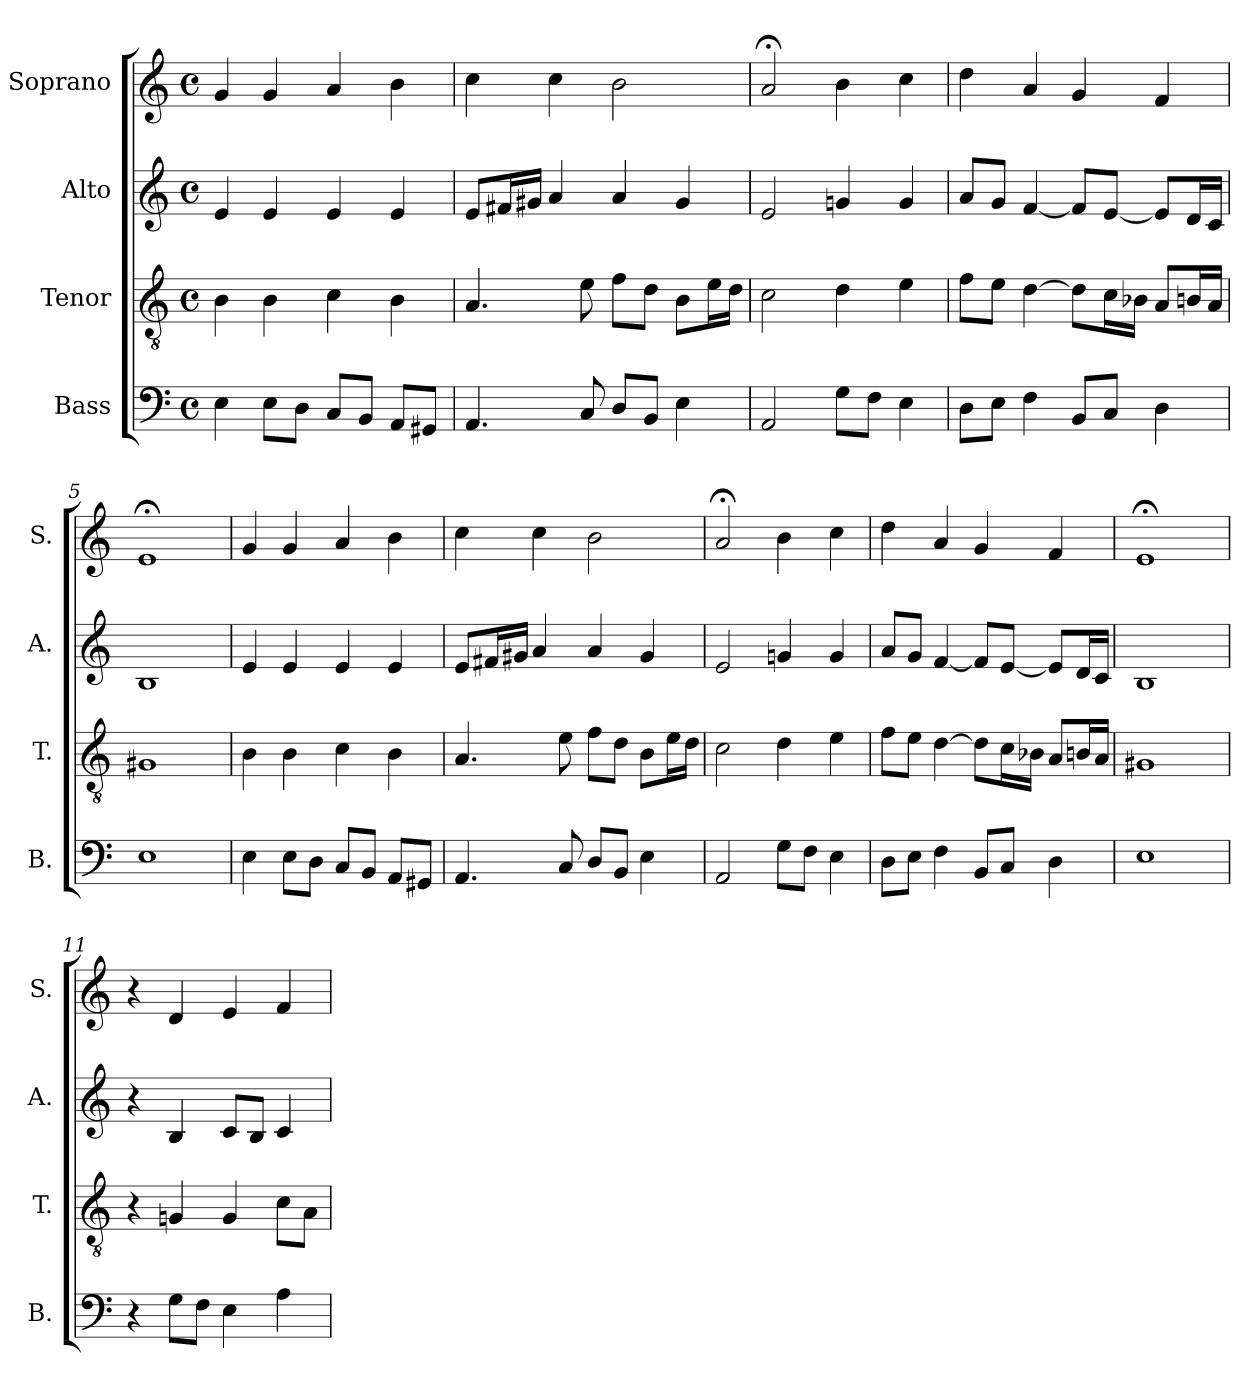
**kern	**kern	**kern	**kern
*part4	*part3	*part2	*part1
*staff4	*staff3	*staff2	*staff1
*I"Bass	*I"Tenor	*I"Alto	*I"Soprano
*I'B.	*I'T.	*I'A.	*I'S.
*clefF4	*clefGv2	*clefG2	*clefG2
*k[]	*k[]	*k[]	*k[]
*a:	*a:	*a:	*a:
*M4/4	*M4/4	*M4/4	*M4/4
*met(c)	*met(c)	*met(c)	*met(c)
=1	=1	=1	=1
4E\	4B\	4e/	4g/
8E\L	4B\	4e/	4g/
8D\J	.	.	.
8C/L	4c\	4e/	4a/
8BB/J	.	.	.
8AA/L	4B\	4e/	4b\
8GG#X/J	.	.	.
=2	=2	=2	=2
4.AA/	4.A/	8e/L	4cc\
.	.	16f#X/L	.
.	.	16g#X/JJ	.
.	.	4a/	4cc\
8C/	8e\	.	.
8D/L	8f\L	4a/	2b\
8BB/J	8d\J	.	.
4E\	8B\L	4g#/	.
.	16e\L	.	.
.	16d\JJ	.	.
=3	=3	=3	=3
2AA/	2c\	2e/	2a;</
8G\L	4d\	4gn/	4b\
8F\J	.	.	.
4E\	4e\	4g/	4cc\
=4	=4	=4	=4
8D\L	8f\L	8a/L	4dd\
8E\J	8e\J	8g/J	.
4F\	[4d\	[4f/	4a/
8BB/L	8d\L]	8f/L]	4g/
8C/J	16c\L	[8e/J	.
.	16B-X\JJ	.	.
4D\	8A/L	8e/L]	4f/
.	16Bn/L	16d/L	.
.	16A/JJ	16c/JJ	.
=5	=5	=5	=5
1E	1G#X	1B	1e;<
!!LO:LB:g=z
=6	=6	=6	=6
4E\	4B\	4e/	4g/
8E\L	4B\	4e/	4g/
8D\J	.	.	.
8C/L	4c\	4e/	4a/
8BB/J	.	.	.
8AA/L	4B\	4e/	4b\
8GG#X/J	.	.	.
=7	=7	=7	=7
4.AA/	4.A/	8e/L	4cc\
.	.	16f#X/L	.
.	.	16g#X/JJ	.
.	.	4a/	4cc\
8C/	8e\	.	.
8D/L	8f\L	4a/	2b\
8BB/J	8d\J	.	.
4E\	8B\L	4g#/	.
.	16e\L	.	.
.	16d\JJ	.	.
=8	=8	=8	=8
2AA/	2c\	2e/	2a;</
8G\L	4d\	4gn/	4b\
8F\J	.	.	.
4E\	4e\	4g/	4cc\
=9	=9	=9	=9
8D\L	8f\L	8a/L	4dd\
8E\J	8e\J	8g/J	.
4F\	[4d\	[4f/	4a/
8BB/L	8d\L]	8f/L]	4g/
8C/J	16c\L	[8e/J	.
.	16B-X\JJ	.	.
4D\	8A/L	8e/L]	4f/
.	16Bn/L	16d/L	.
.	16A/JJ	16c/JJ	.
=10	=10	=10	=10
1E	1G#X	1B	1e;<
!!LO:LB:g=z
=11	=11	=11	=11
4r	4r	4r	4r
8G\L	4Gn/	4B/	4d/
8F\J	.	.	.
4E\	4G/	8c/L	4e/
.	.	8B/J	.
4A\	8c\L	4c/	4f/
.	8A\J	.	.
=	=	=	=
*-	*-	*-	*-
